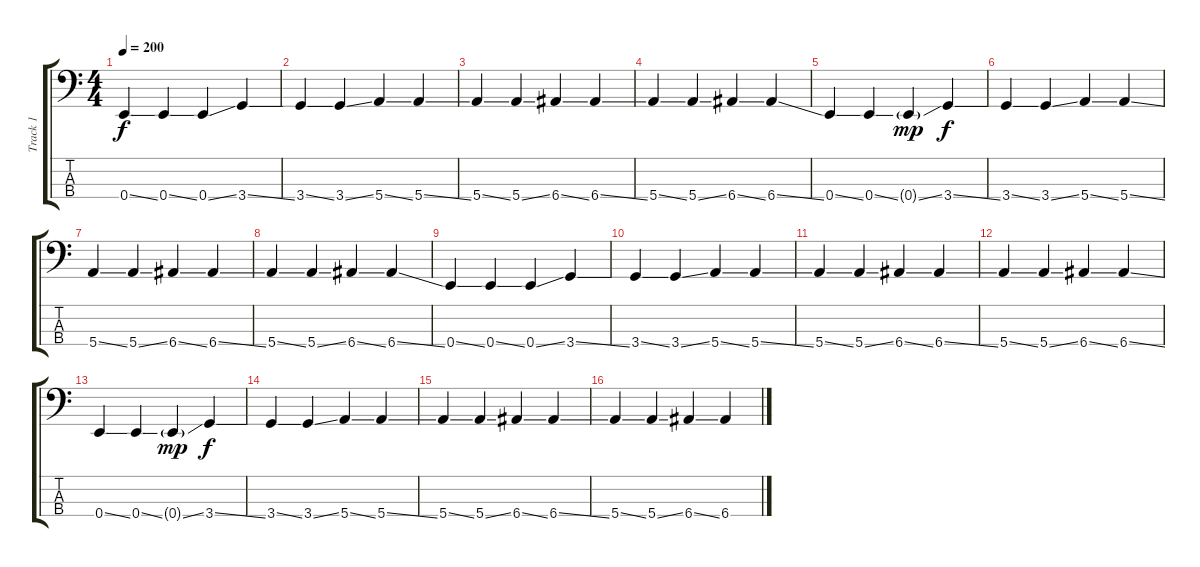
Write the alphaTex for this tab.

\track ("Track 1" "Track 1") {instrument electricbasspick}
\staff {score tabs}
\tuning (G2 D2 A1 E1) {hide}
\ts (4 4)
\tempo 200
\clef f4
\ks c
0.4{ss}.4{dy f} 0.4{ss}.4 0.4{ss}.4 3.4{ss}.4 |
3.4{ss}.4 3.4{ss}.4 5.4{ss}.4 5.4{ss}.4 |
5.4{ss}.4 5.4{ss}.4 6.4{ss}.4 6.4{ss}.4 |
5.4{ss}.4 5.4{ss}.4 6.4{ss}.4 6.4{ss}.4 |
0.4{ss}.4 0.4{ss}.4 0.4{ss g}.4{dy mp} 3.4{ss}.4{dy f} |
3.4{ss}.4 3.4{ss}.4 5.4{ss}.4 5.4{ss}.4 |
5.4{ss}.4 5.4{ss}.4 6.4{ss}.4 6.4{ss}.4 |
5.4{ss}.4 5.4{ss}.4 6.4{ss}.4 6.4{ss}.4 |
0.4{ss}.4 0.4{ss}.4 0.4{ss}.4 3.4{ss}.4 |
3.4{ss}.4 3.4{ss}.4 5.4{ss}.4 5.4{ss}.4 |
5.4{ss}.4 5.4{ss}.4 6.4{ss}.4 6.4{ss}.4 |
5.4{ss}.4 5.4{ss}.4 6.4{ss}.4 6.4{ss}.4 |
0.4{ss}.4 0.4{ss}.4 0.4{ss g}.4{dy mp} 3.4{ss}.4{dy f} |
3.4{ss}.4 3.4{ss}.4 5.4{ss}.4 5.4{ss}.4 |
5.4{ss}.4 5.4{ss}.4 6.4{ss}.4 6.4{ss}.4 |
5.4{ss}.4 5.4{ss}.4 6.4{ss}.4 6.4{ss}.4
